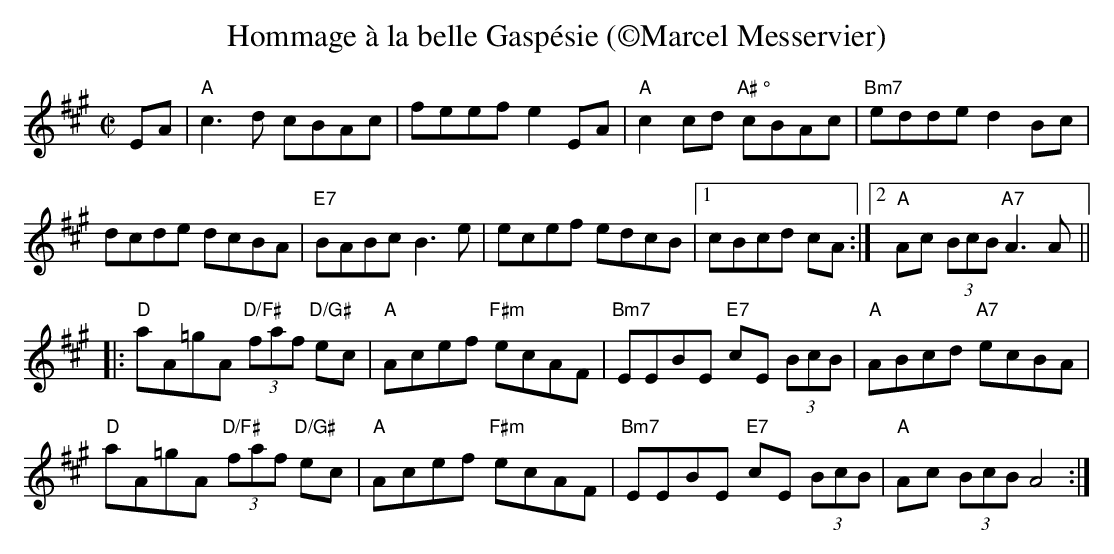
X:1
T:Hommage \`a la belle Gasp\'esie (©Marcel Messervier)
M:C|                           % meter
L:1/8                        % length of shortest note
K:A                           % key
EA|"A"c3 d cBAc|feef e2 EA|"A"c2 cd "A#°"cBAc|"Bm7"edde d2 Bc|
dcde dcBA|"E7"BABc B3 e|ecef edcB|[1cBcd cA:|[2"A"Ac (3BcB "A7"A3 A||
|:"D"aA=gA "D/F#"(3faf "D/G#"ec|"A"Acef "F#m"ecAF|"Bm7"EEBE "E7"cE (3BcB|"A"ABcd "A7"ecBA|
"D"aA=gA "D/F#"(3faf "D/G#"ec|"A"Acef "F#m"ecAF|"Bm7"EEBE "E7"cE (3BcB|"A"Ac (3BcB A4:|]

$SmallLMargin
$SmallRMargin
